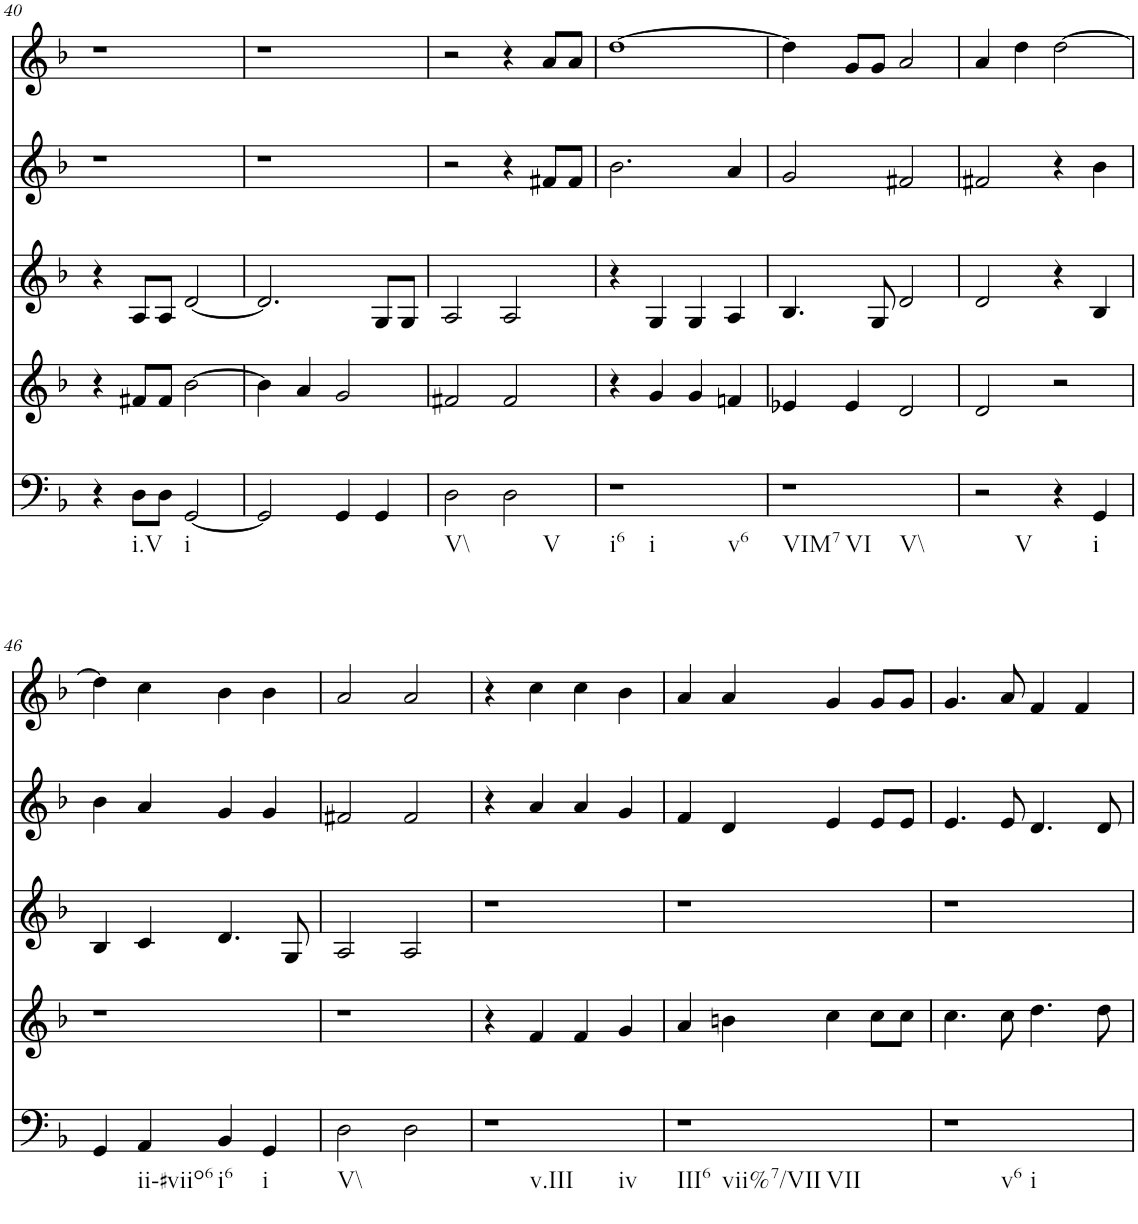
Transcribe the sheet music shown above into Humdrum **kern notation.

**kern	**kern	**kern	**kern	**kern
*part5	*part4	*part3	*part2	*part1
*staff5	*staff4	*staff3	*staff2	*staff1
*I"vox	*I"vox	*I"vox	*I"vox	*I"vox
!!LO:PB:g=z
*clefF4	*clefG2	*clefG2	*clefG2	*clefG2
*k[b-]	*k[b-]	*k[b-]	*k[b-]	*k[b-]
*M4/4	*M4/4	*M4/4	*M4/4	*M4/4
=40	=40	=40	=40	=40
4r	4r	4r	1r	1r
!LO:TX:b:t=i.V	!	!	!	!
8D\L	8f#X/L	8A/L	.	.
8D\J	8f#/J	8A/J	.	.
!LO:TX:b:t=i	!	!	!	!
[2GG/	[2b-\	[2d/	.	.
=41	=41	=41	=41	=41
2GG/]	4b-\]	2.d/]	1r	1r
.	4a/	.	.	.
4GG/	2g/	.	.	.
4GG/	.	8G/L	.	.
.	.	8G/J	.	.
=42	=42	=42	=42	=42
!LO:TX:b:t=V\\	!	!	!	!
2D\	2f#X/	2A/	2r	2r
!LO:TX:b:t=V	!	!	!	!
2D\	2f#/	2A/	4r	4r
.	.	.	8f#X/L	8a/L
.	.	.	8f#/J	8a/J
=43	=43	=43	=43	=43
!LO:TX:b:t=i6	!	!	!	!
!LO:TX:b:t=i	!	!	!	!
!LO:TX:b:t=v6	!	!	!	!
1r	4r	4r	2.b-\	[1dd
.	4g/	4G/	.	.
.	4g/	4G/	.	.
.	4fn/	4A/	4a/	.
=44	=44	=44	=44	=44
!LO:TX:b:t=VIM7	!	!	!	!
!LO:TX:b:t=VI	!	!	!	!
!LO:TX:b:t=V\\	!	!	!	!
1r	4e-X/	4.B-/	2g/	4dd\]
.	4e-/	.	.	8g/L
.	.	8G/	.	8g/J
.	2d/	2d/	2f#X/	2a/
=45	=45	=45	=45	=45
!LO:TX:b:t=V	!	!	!	!
2r	2d/	2d/	2f#X/	4a/
.	.	.	.	4dd\
4r	2r	4r	4r	[2dd\
!LO:TX:b:t=i	!	!	!	!
4GG/	.	4B-/	4b-\	.
!!LO:LB:g=z
=46	=46	=46	=46	=46
4GG/	1r	4B-/	4b-\	4dd\]
!LO:TX:b:t=ii-#viio6	!	!	!	!
4AA/	.	4c/	4a/	4cc\
!LO:TX:b:t=i6	!	!	!	!
4BB-/	.	4.d/	4g/	4b-\
!LO:TX:b:t=i	!	!	!	!
4GG/	.	.	4g/	4b-\
.	.	8G/	.	.
=47	=47	=47	=47	=47
!LO:TX:b:t=V\\	!	!	!	!
2D\	1r	2A/	2f#X/	2a/
2D\	.	2A/	2f#/	2a/
=48	=48	=48	=48	=48
!LO:TX:b:t=v.III	!	!	!	!
!LO:TX:b:t=iv	!	!	!	!
1r	4r	1r	4r	4r
.	4f/	.	4a/	4cc\
.	4f/	.	4a/	4cc\
.	4g/	.	4g/	4b-\
=49	=49	=49	=49	=49
!LO:TX:b:t=III6	!	!	!	!
!LO:TX:b:t=vii%7/VII	!	!	!	!
!LO:TX:b:t=VII	!	!	!	!
1r	4a/	1r	4f/	4a/
.	4bn\	.	4d/	4a/
.	4cc\	.	4e/	4g/
.	8cc\L	.	8e/L	8g/L
.	8cc\J	.	8e/J	8g/J
=50	=50	=50	=50	=50
!LO:TX:b:t=v6	!	!	!	!
!LO:TX:b:t=i	!	!	!	!
1r	4.cc\	1r	4.e/	4.g/
.	8cc\	.	8e/	8a/
.	4.dd\	.	4.d/	4f/
.	.	.	.	4f/
.	8dd\	.	8d/	.
=	=	=	=	=
*-	*-	*-	*-	*-
